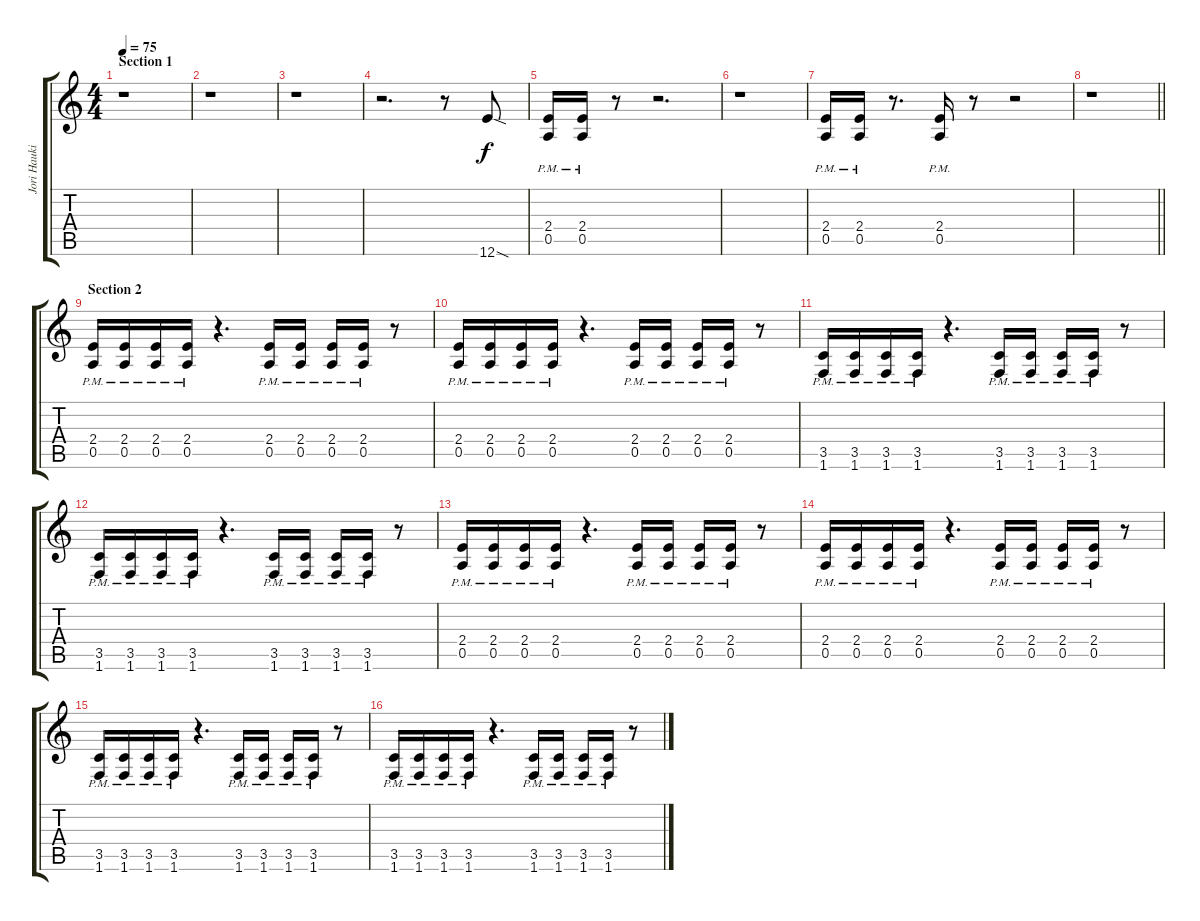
\track ("Jori Haukio (guitar)" "Jori Hauki") {instrument distortionguitar}
\staff {score tabs}
\tuning (E4 B3 G3 D3 A2 E2) {hide}
\ts (4 4)
\section ("" "Section 1")
\tempo 75
\clef g2
\ks aminor
r.1{dy f instrument distortionguitar} |
r.1 |
r.1 |
r.2{d} r.8 12.6{sod}.8 |
(2.4{pm} 0.5{pm}).16 (2.4{pm} 0.5{pm}).16 r.8 r.2{d} |
r.1 |
(2.4{pm} 0.5{pm}).16 (2.4{pm} 0.5{pm}).16 r.8{d} (2.4{pm} 0.5{pm}).16 r.8 r.2 |
\barLineRight lightlight
r.1 |
\section ("" "Section 2")
(2.4{pm} 0.5{pm}).16 (2.4{pm} 0.5{pm}).16 (2.4{pm} 0.5{pm}).16 (2.4{pm} 0.5{pm}).16 r.4{d} (2.4{pm} 0.5{pm}).16 (2.4{pm} 0.5{pm}).16 (2.4{pm} 0.5{pm}).16 (2.4{pm} 0.5{pm}).16 r.8 |
(2.4{pm} 0.5{pm}).16 (2.4{pm} 0.5{pm}).16 (2.4{pm} 0.5{pm}).16 (2.4{pm} 0.5{pm}).16 r.4{d} (2.4{pm} 0.5{pm}).16 (2.4{pm} 0.5{pm}).16 (2.4{pm} 0.5{pm}).16 (2.4{pm} 0.5{pm}).16 r.8 |
(3.5{pm} 1.6{pm}).16 (3.5{pm} 1.6{pm}).16 (3.5{pm} 1.6{pm}).16 (3.5{pm} 1.6{pm}).16 r.4{d} (3.5{pm} 1.6{pm}).16 (3.5{pm} 1.6{pm}).16 (3.5{pm} 1.6{pm}).16 (3.5{pm} 1.6{pm}).16 r.8 |
(3.5{pm} 1.6{pm}).16 (3.5{pm} 1.6{pm}).16 (3.5{pm} 1.6{pm}).16 (3.5{pm} 1.6{pm}).16 r.4{d} (3.5{pm} 1.6{pm}).16 (3.5{pm} 1.6{pm}).16 (3.5{pm} 1.6{pm}).16 (3.5{pm} 1.6{pm}).16 r.8 |
(2.4{pm} 0.5{pm}).16 (2.4{pm} 0.5{pm}).16 (2.4{pm} 0.5{pm}).16 (2.4{pm} 0.5{pm}).16 r.4{d} (2.4{pm} 0.5{pm}).16 (2.4{pm} 0.5{pm}).16 (2.4{pm} 0.5{pm}).16 (2.4{pm} 0.5{pm}).16 r.8 |
(2.4{pm} 0.5{pm}).16 (2.4{pm} 0.5{pm}).16 (2.4{pm} 0.5{pm}).16 (2.4{pm} 0.5{pm}).16 r.4{d} (2.4{pm} 0.5{pm}).16 (2.4{pm} 0.5{pm}).16 (2.4{pm} 0.5{pm}).16 (2.4{pm} 0.5{pm}).16 r.8 |
(3.5{pm} 1.6{pm}).16 (3.5{pm} 1.6{pm}).16 (3.5{pm} 1.6{pm}).16 (3.5{pm} 1.6{pm}).16 r.4{d} (3.5{pm} 1.6{pm}).16 (3.5{pm} 1.6{pm}).16 (3.5{pm} 1.6{pm}).16 (3.5{pm} 1.6{pm}).16 r.8 |
(3.5{pm} 1.6{pm}).16 (3.5{pm} 1.6{pm}).16 (3.5{pm} 1.6{pm}).16 (3.5{pm} 1.6{pm}).16 r.4{d} (3.5{pm} 1.6{pm}).16 (3.5{pm} 1.6{pm}).16 (3.5{pm} 1.6{pm}).16 (3.5{pm} 1.6{pm}).16 r.8
